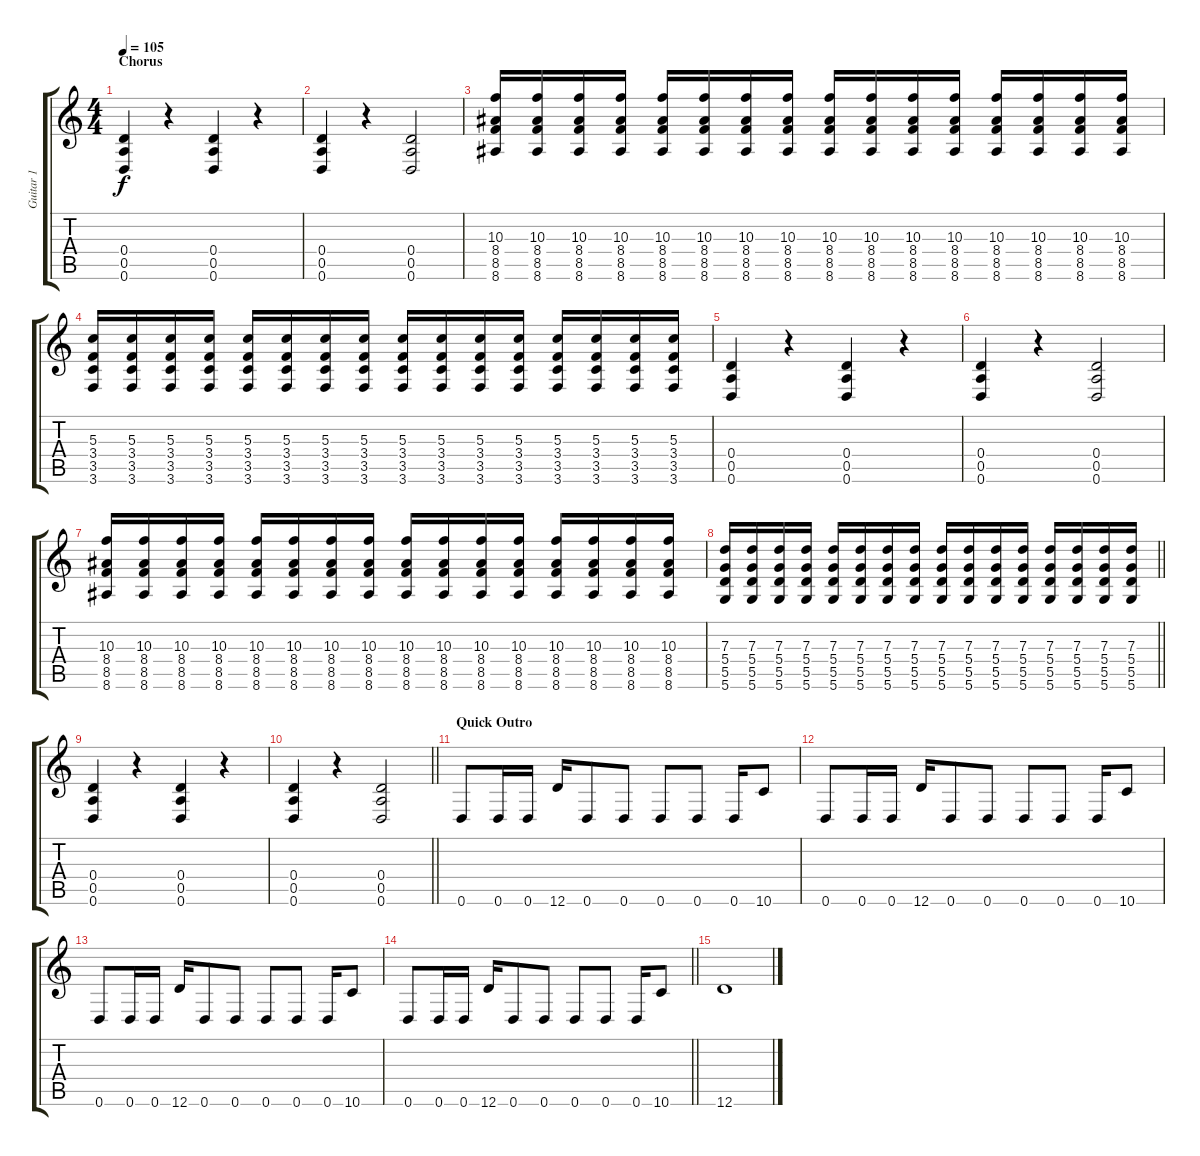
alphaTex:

\track ("Guitar 1" "Guitar 1") {instrument overdrivenguitar}
\staff {score tabs}
\tuning (E4 B3 G3 D3 A2 D2) {hide}
\ts (4 4)
\section ("" "Chorus")
\tempo 105
\clef g2
\ks c
(0.4 0.5 0.6).4{dy f} r.4 (0.4 0.5 0.6).4 r.4 |
(0.4 0.5 0.6).4 r.4 (0.4 0.5 0.6).2 |
(10.3 8.4 8.5 8.6).16 (10.3 8.4 8.5 8.6).16 (10.3 8.4 8.5 8.6).16 (10.3 8.4 8.5 8.6).16 (10.3 8.4 8.5 8.6).16 (10.3 8.4 8.5 8.6).16 (10.3 8.4 8.5 8.6).16 (10.3 8.4 8.5 8.6).16 (10.3 8.4 8.5 8.6).16 (10.3 8.4 8.5 8.6).16 (10.3 8.4 8.5 8.6).16 (10.3 8.4 8.5 8.6).16 (10.3 8.4 8.5 8.6).16 (10.3 8.4 8.5 8.6).16 (10.3 8.4 8.5 8.6).16 (10.3 8.4 8.5 8.6).16 |
(5.3 3.4 3.5 3.6).16 (5.3 3.4 3.5 3.6).16 (5.3 3.4 3.5 3.6).16 (5.3 3.4 3.5 3.6).16 (5.3 3.4 3.5 3.6).16 (5.3 3.4 3.5 3.6).16 (5.3 3.4 3.5 3.6).16 (5.3 3.4 3.5 3.6).16 (5.3 3.4 3.5 3.6).16 (5.3 3.4 3.5 3.6).16 (5.3 3.4 3.5 3.6).16 (5.3 3.4 3.5 3.6).16 (5.3 3.4 3.5 3.6).16 (5.3 3.4 3.5 3.6).16 (5.3 3.4 3.5 3.6).16 (5.3 3.4 3.5 3.6).16 |
(0.4 0.5 0.6).4 r.4 (0.4 0.5 0.6).4 r.4 |
(0.4 0.5 0.6).4 r.4 (0.4 0.5 0.6).2 |
(10.3 8.4 8.5 8.6).16 (10.3 8.4 8.5 8.6).16 (10.3 8.4 8.5 8.6).16 (10.3 8.4 8.5 8.6).16 (10.3 8.4 8.5 8.6).16 (10.3 8.4 8.5 8.6).16 (10.3 8.4 8.5 8.6).16 (10.3 8.4 8.5 8.6).16 (10.3 8.4 8.5 8.6).16 (10.3 8.4 8.5 8.6).16 (10.3 8.4 8.5 8.6).16 (10.3 8.4 8.5 8.6).16 (10.3 8.4 8.5 8.6).16 (10.3 8.4 8.5 8.6).16 (10.3 8.4 8.5 8.6).16 (10.3 8.4 8.5 8.6).16 |
\barLineRight lightlight
(7.3 5.4 5.5 5.6).16 (7.3 5.4 5.5 5.6).16 (7.3 5.4 5.5 5.6).16 (7.3 5.4 5.5 5.6).16 (7.3 5.4 5.5 5.6).16 (7.3 5.4 5.5 5.6).16 (7.3 5.4 5.5 5.6).16 (7.3 5.4 5.5 5.6).16 (7.3 5.4 5.5 5.6).16 (7.3 5.4 5.5 5.6).16 (7.3 5.4 5.5 5.6).16 (7.3 5.4 5.5 5.6).16 (7.3 5.4 5.5 5.6).16 (7.3 5.4 5.5 5.6).16 (7.3 5.4 5.5 5.6).16 (7.3 5.4 5.5 5.6).16 |
(0.4 0.5 0.6).4 r.4 (0.4 0.5 0.6).4 r.4 |
\barLineRight lightlight
(0.4 0.5 0.6).4 r.4 (0.4 0.5 0.6).2 |
\section ("" "Quick Outro")
0.6.8 0.6.16 0.6.16 12.6.16 0.6.8 0.6.8 0.6.8 0.6.8 0.6.16 10.6.8 |
0.6.8 0.6.16 0.6.16 12.6.16 0.6.8 0.6.8 0.6.8 0.6.8 0.6.16 10.6.8 |
0.6.8 0.6.16 0.6.16 12.6.16 0.6.8 0.6.8 0.6.8 0.6.8 0.6.16 10.6.8 |
\barLineRight lightlight
0.6.8 0.6.16 0.6.16 12.6.16 0.6.8 0.6.8 0.6.8 0.6.8 0.6.16 10.6.8 |
12.6.1
